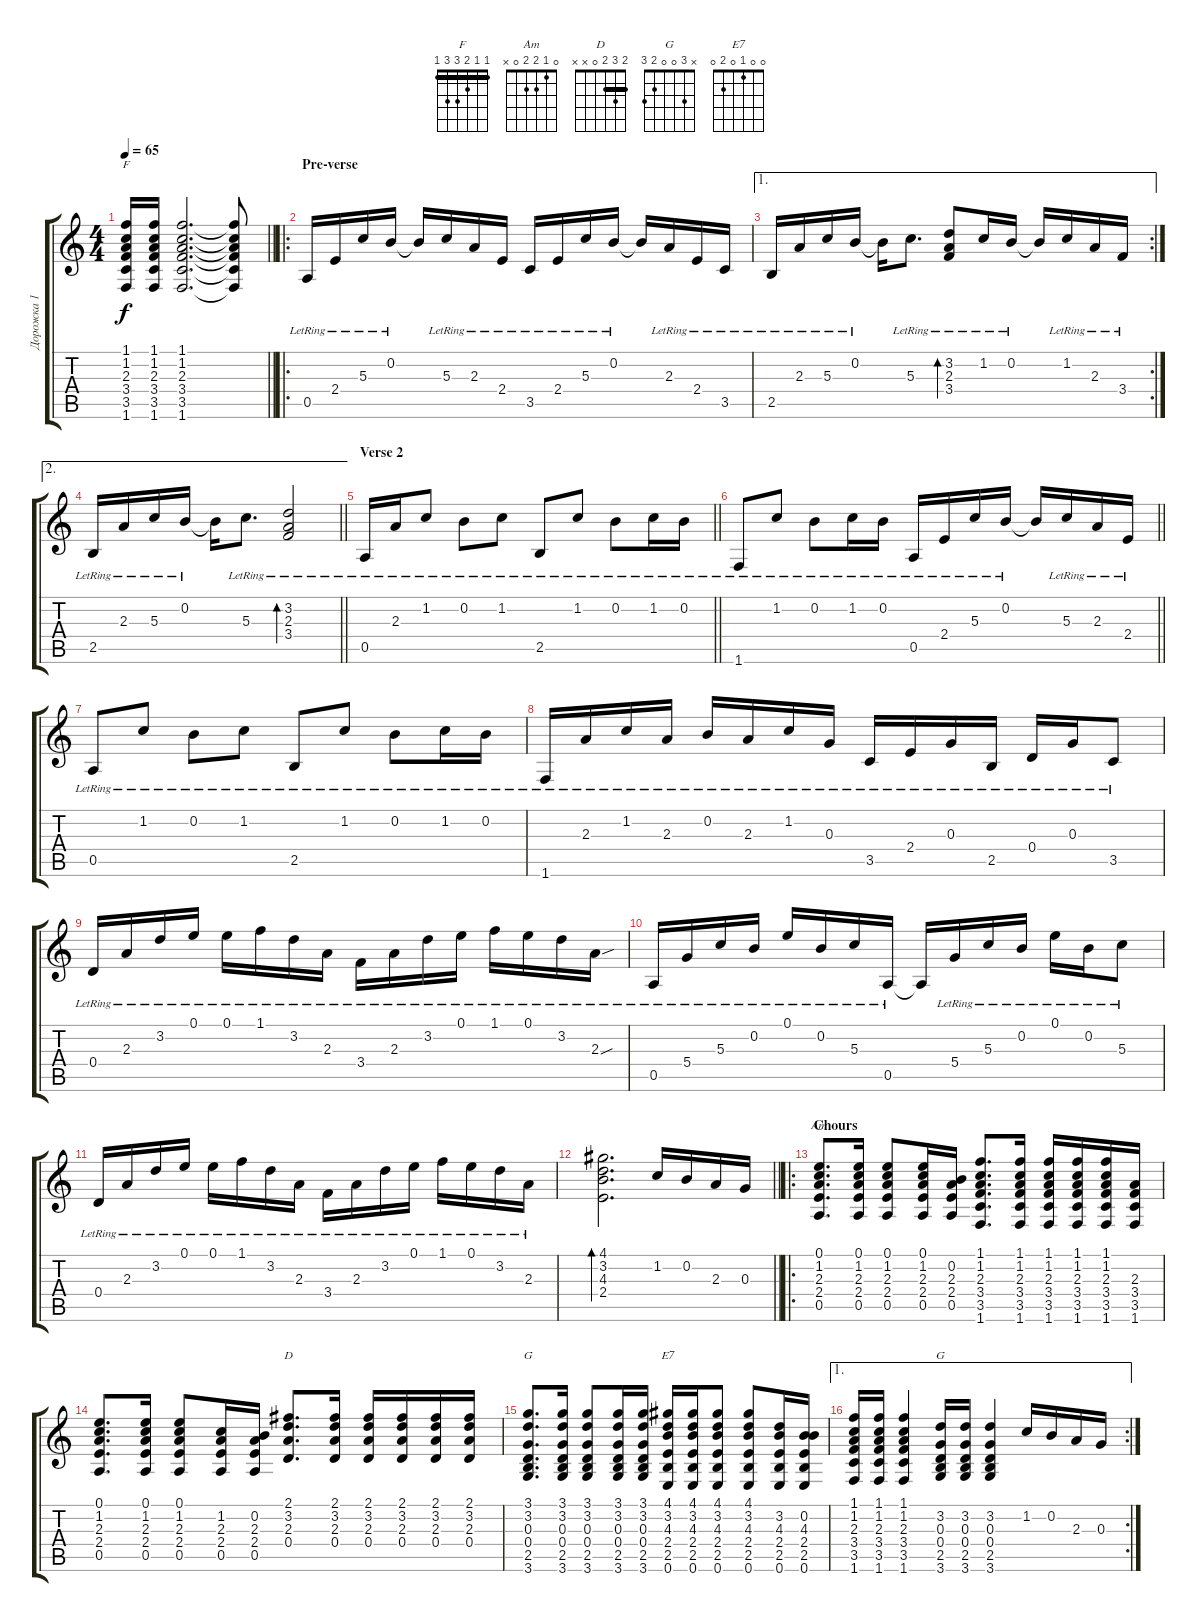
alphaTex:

\track ("Дорожка 1" "Дорожка 1") {instrument acousticguitarsteel}
\staff {score tabs}
\tuning (E4 B3 G3 D3 A2 E2) {hide}
\chord ("F" 1 1 2 3 3 1) {barre 1}
\chord ("Am" 0 1 2 2 0 x)
\chord ("D" 2 3 2 0 x x) {barre 2}
\chord ("G" 3 3 0 0 2 3) {barre 3}
\chord ("E7" 0 0 1 0 2 0)
\chord ("G" x 3 0 0 2 3)
\ts (4 4)
\tempo 65
\clef g2
\barLineRight lightlight
\ks c
(1.1 1.2 2.3 3.4 3.5 1.6).16{ch "F" dy f} (1.1 1.2 2.3 3.4 3.5 1.6).16 (1.1 1.2 2.3 3.4 3.5 1.6).2{d} (1.1{t} 1.2{t} 2.3{t} 3.4{t} 3.5{t} 1.6{t}).8 |
\ro
\section ("" "Pre-verse")
0.5{lr}.16 2.4{lr}.16 5.3{lr}.16 0.2{lr}.16 0.2{t}.16 5.3{lr}.16 2.3{lr}.16 2.4{lr}.16 3.5{lr}.16 2.4{lr}.16 5.3{lr}.16 0.2{lr}.16 0.2{t}.16 2.3{lr}.16 2.4{lr}.16 3.5{lr}.16 |
\ae 1
\rc 2
2.5{lr}.16 2.3{lr}.16 5.3{lr}.16 0.2{lr}.16 0.2{t}.16 5.3{lr}.8{d} (3.2{lr} 2.3 3.4).8{bd 120} 1.2{lr}.16 0.2{lr}.16 0.2{t}.16 1.2{lr}.16 2.3{lr}.16 3.4{lr}.16 |
\ae 2
\barLineRight lightlight
2.5{lr}.16 2.3{lr}.16 5.3{lr}.16 0.2{lr}.16 0.2{t}.16 5.3{lr}.8{d} (3.2{lr} 2.3 3.4).2{bd 120} |
\section ("" "Verse 2")
\barLineRight lightlight
0.5{lr}.16 2.3{lr}.16 1.2{lr}.8 0.2{lr}.8 1.2{lr}.8 2.5{lr}.8 1.2{lr}.8 0.2{lr}.8 1.2{lr}.16 0.2{lr}.16 |
\section ("" "")
\barLineRight lightlight
1.6{lr}.8 1.2{lr}.8 0.2{lr}.8 1.2{lr}.16 0.2{lr}.16 0.5{lr}.16 2.4{lr}.16 5.3{lr}.16 0.2{lr}.16 0.2{t}.16 5.3{lr}.16 2.3{lr}.16 2.4{lr}.16 |
\section ("" "")
0.5{lr}.8 1.2{lr}.8 0.2{lr}.8 1.2{lr}.8 2.5{lr}.8 1.2{lr}.8 0.2{lr}.8 1.2{lr}.16 0.2{lr}.16 |
1.6{lr}.16 2.3{lr}.16 1.2{lr}.16 2.3{lr}.16 0.2{lr}.16 2.3{lr}.16 1.2{lr}.16 0.3{lr}.16 3.5{lr}.16 2.4{lr}.16 0.3{lr}.16 2.5{lr}.16 0.4{lr}.16 0.3{lr}.16 3.5{lr}.8 |
0.4{lr}.16 2.3{lr}.16 3.2{lr}.16 0.1{lr}.16 0.1{lr}.16 1.1{lr}.16 3.2{lr}.16 2.3{lr}.16 3.4{lr}.16 2.3{lr}.16 3.2{lr}.16 0.1{lr}.16 1.1{lr}.16 0.1{lr}.16 3.2{lr}.16 2.3{sou lr}.16 |
0.5{lr}.16 5.4{lr}.16 5.3{lr}.16 0.2{lr}.16 0.1{lr}.16 0.2{lr}.16 5.3{lr}.16 0.5{lr}.16 0.5{t}.16 5.4{lr}.16 5.3{lr}.16 0.2{lr}.16 0.1{lr}.16 0.2{lr}.16 5.3{lr}.8 |
0.4{lr}.16 2.3{lr}.16 3.2{lr}.16 0.1{lr}.16 0.1{lr}.16 1.1{lr}.16 3.2{lr}.16 2.3{lr}.16 3.4{lr}.16 2.3{lr}.16 3.2{lr}.16 0.1{lr}.16 1.1{lr}.16 0.1{lr}.16 3.2{lr}.16 2.3{lr}.16 |
\barLineRight lightlight
(4.1 3.2 4.3 2.4).2{d bd 120} 1.2.16 0.2.16 2.3.16 0.3.16 |
\ro
\section ("" "Chours")
(0.1 1.2 2.3 2.4 0.5).8{d ch "Am"} (0.1 1.2 2.3 2.4 0.5).16 (0.1 1.2 2.3 2.4 0.5).8 (0.1 1.2 2.3 2.4 0.5).16 (0.2 2.3 2.4 0.5).16 (1.1 1.2 2.3 3.4 3.5 1.6).8{d} (1.1 1.2 2.3 3.4 3.5 1.6).16 (1.1 1.2 2.3 3.4 3.5 1.6).16 (1.1 1.2 2.3 3.4 3.5 1.6).16 (1.1 1.2 2.3 3.4 3.5 1.6).16 (2.3 3.4 3.5 1.6).16 |
(0.1 1.2 2.3 2.4 0.5).8{d} (0.1 1.2 2.3 2.4 0.5).16 (0.1 1.2 2.3 2.4 0.5).8 (1.2 2.3 2.4 0.5).16 (0.2 2.3 2.4 0.5).16 (2.1 3.2 2.3 0.4).8{d ch "D"} (2.1 3.2 2.3 0.4).16 (2.1 3.2 2.3 0.4).16 (2.1 3.2 2.3 0.4).16 (2.1 3.2 2.3 0.4).16 (2.1 3.2 2.3 0.4).16 |
(3.1 3.2 0.3 0.4 2.5 3.6).8{d ch "G"} (3.1 3.2 0.3 0.4 2.5 3.6).16 (3.1 3.2 0.3 0.4 2.5 3.6).8 (3.1 3.2 0.3 0.4 2.5 3.6).16 (3.1 3.2 0.3 0.4 2.5 3.6).16 (4.1 3.2 4.3 2.4 2.5 0.6).16{ch "E7"} (4.1 3.2 4.3 2.4 2.5 0.6).16 (4.1 3.2 4.3 2.4 2.5 0.6).8 (4.1 3.2 4.3 2.4 2.5 0.6).8 (3.2 4.3 2.4 2.5 0.6).16 (0.2 4.3 2.4 2.5 0.6).16 |
\ae 1
\rc 2
(1.1 1.2 2.3 3.4 3.5 1.6).16 (1.1 1.2 2.3 3.4 3.5 1.6).16 (1.1 1.2 2.3 3.4 3.5 1.6).4 (3.2 0.3 0.4 2.5 3.6).16{ch "G"} (3.2 0.3 0.4 2.5 3.6).16 (3.2 0.3 0.4 2.5 3.6).4 1.2.16 0.2.16 2.3.16 0.3.16
